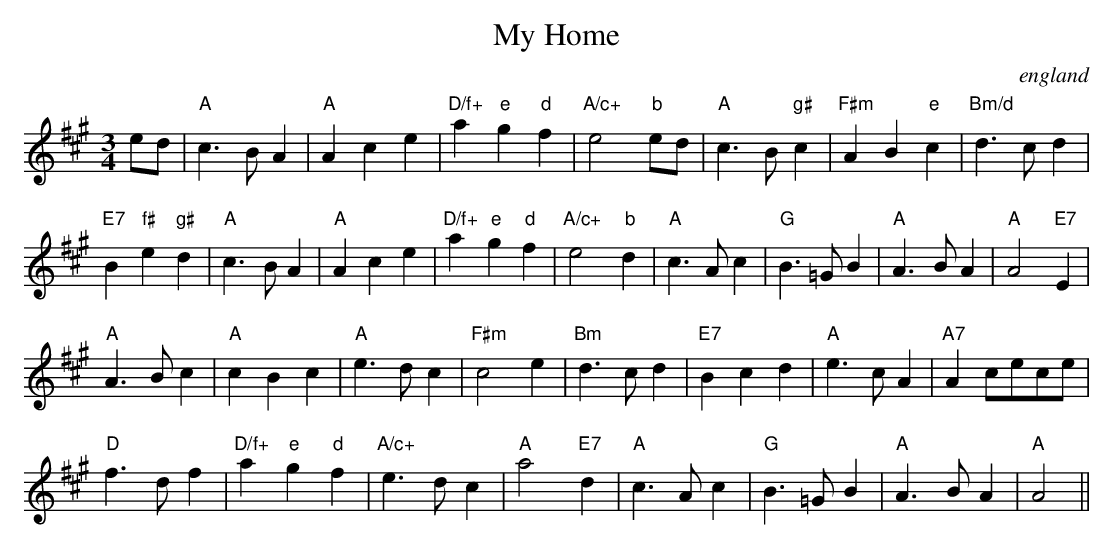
X:1
T:My Home
O:england
M:3/4
L:1/4
K:A
e/2d/2|"A"c3/2B/2A|"A"Ace|"D/f+"a"e"g"d"f|"A/c+"e2"b"e/2d/2|"A"c3/2B/2"g#"c|\
"F#m"AB"e"c|"Bm/d"d3/2c/2d|
"E7"B"f#"e"g#"d|"A"c3/2B/2A|"A"Ace|"D/f+"a"e"g"d"f|"A/c+"e2"b"d|"A"c3/2A/2c|\
"G"B3/2=G/2B|"A"A3/2B/2A|"A"A2"E7"E|
"A"A3/2B/2c|"A"cBc|"A"e3/2d/2c|"F#m"c2e|"Bm"d3/2c/2d|"E7"Bcd|"A"e3/2c/2A|\
"A7"Ac/2e/2c/2e/2|
"D"f3/2d/2f|"D/f+"a"e"g"d"f|"A/c+"e3/2d/2c|"A"a2"E7"d|"A"c3/2A/2c|"G"B3/2=G/2B\
|"A"A3/2B/2A|"A"A2||
